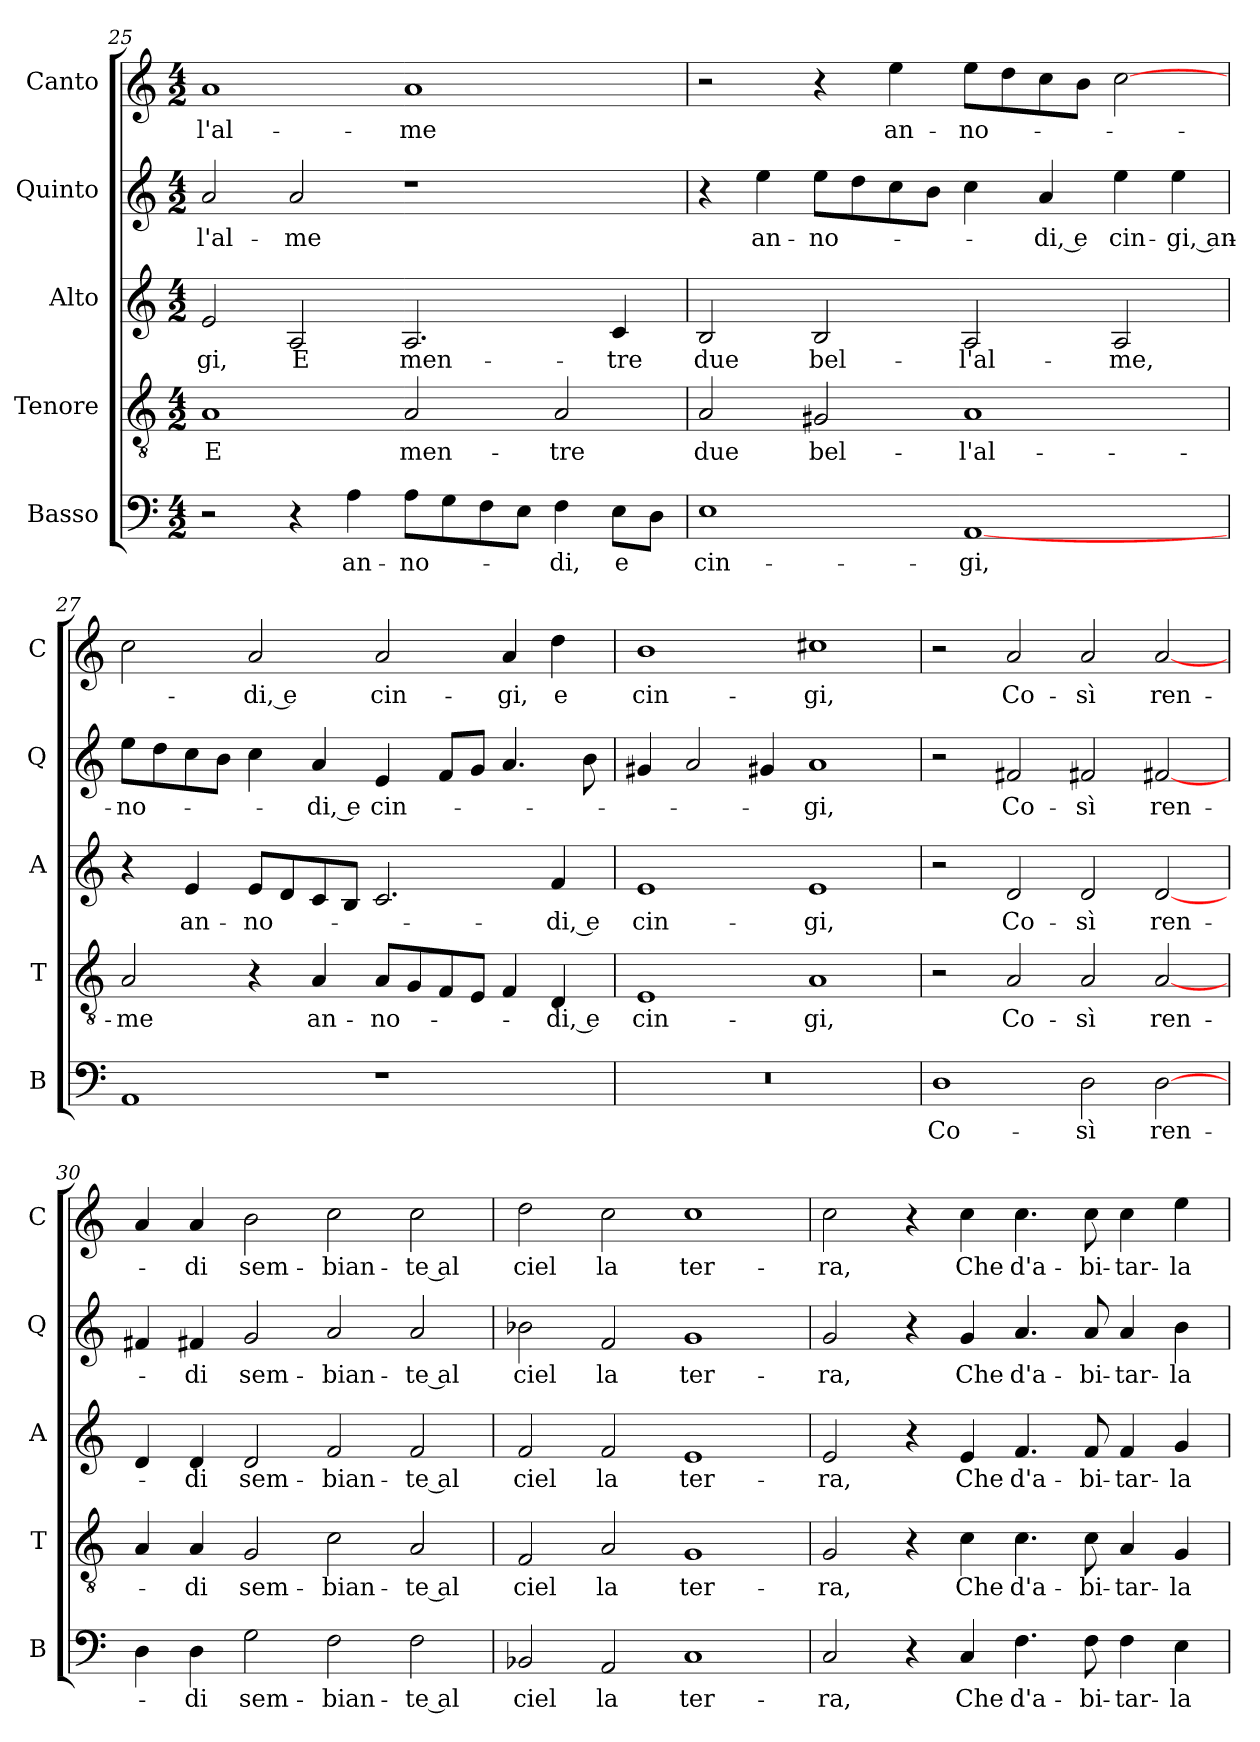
**kern	**text	**kern	**text	**kern	**text	**kern	**text	**kern	**text
*part5	*part5	*part4	*part4	*part3	*part3	*part2	*part2	*part1	*part1
*staff5	*staff5	*staff4	*staff4	*staff3	*staff3	*staff2	*staff2	*staff1	*staff1
*I"Basso	*	*I"Tenore	*	*I"Alto	*	*I"Quinto	*	*I"Canto	*
*I'B	*	*I'T	*	*I'A	*	*I'Q	*	*I'C	*
*clefF4	*	*clefGv2	*	*clefG2	*	*clefG2	*	*clefG2	*
*k[]	*	*k[]	*	*k[]	*	*k[]	*	*k[]	*
*C:	*	*C:	*	*C:	*	*C:	*	*C:	*
*M4/2	*	*M4/2	*	*M4/2	*	*M4/2	*	*M4/2	*
=25	=25	=25	=25	=25	=25	=25	=25	=25	=25
2r	.	1A	E	2e	-gi,	2a	-l'al-	1a	-l'al-
4r	.	.	.	2A	E	2a	-me	.	.
4A	an-	.	.	.	.	.	.	.	.
8AL	-no-	2A	men-	2.A	men-	1r	.	1a	-me
8G	.	.	.	.	.	.	.	.	.
8F	.	.	.	.	.	.	.	.	.
8EJ	.	.	.	.	.	.	.	.	.
4F	-di,	2A	-tre	.	.	.	.	.	.
8EL	e	.	.	4c	-tre	.	.	.	.
8DJ	.	.	.	.	.	.	.	.	.
=26	=26	=26	=26	=26	=26	=26	=26	=26	=26
1E	cin-	2A	due	2B	due	4r	.	2r	.
.	.	.	.	.	.	4ee	an-	.	.
.	.	2G#X	bel-	2B	bel-	8eeL	-no-	4r	.
.	.	.	.	.	.	8dd	.	.	.
.	.	.	.	.	.	8cc	.	4ee	an-
.	.	.	.	.	.	8bJ	.	.	.
[1AA	-gi,	1A	-l'al-	2A	-l'al-	4cc	.	8eeL	-no-
.	.	.	.	.	.	.	.	8dd	.
.	.	.	.	.	.	4a	-di, e	8cc	.
.	.	.	.	.	.	.	.	8bJ	.
.	.	.	.	2A	-me,	4ee	cin-	[2cc	.
.	.	.	.	.	.	4ee	-gi, an-	.	.
=27	=27	=27	=27	=27	=27	=27	=27	=27	=27
1AA	.	2A	-me	4r	.	8eeL	-no-	2cc	.
.	.	.	.	.	.	8dd	.	.	.
.	.	.	.	4e	an-	8cc	.	.	.
.	.	.	.	.	.	8bJ	.	.	.
.	.	4r	.	8eL	-no-	4cc	.	2a	-di, e
.	.	.	.	8d	.	.	.	.	.
.	.	4A	an-	8c	.	4a	-di, e	.	.
.	.	.	.	8BJ	.	.	.	.	.
1r	.	8AL	-no-	2.c	.	4e	cin-	2a	cin-
.	.	8G	.	.	.	.	.	.	.
.	.	8F	.	.	.	8fL	.	.	.
.	.	8EJ	.	.	.	8gJ	.	.	.
.	.	4F	.	.	.	4.a	.	4a	-gi,
.	.	4D	-di, e	4f	-di, e	.	.	4dd	e
.	.	.	.	.	.	8b	.	.	.
=28	=28	=28	=28	=28	=28	=28	=28	=28	=28
0r	.	1E	cin-	1e	cin-	4g#X	.	1b	cin-
.	.	.	.	.	.	2a	.	.	.
.	.	.	.	.	.	4g#X	.	.	.
.	.	1A	-gi,	1e	-gi,	1a	-gi,	1cc#X	-gi,
=29	=29	=29	=29	=29	=29	=29	=29	=29	=29
1D	Co-	2r	.	2r	.	2r	.	2r	.
.	.	2A	Co-	2d	Co-	2f#X	Co-	2a	Co-
2D	-sì	2A	-sì	2d	-sì	2f#X	-sì	2a	-sì
[2D	ren-	[2A	ren-	[2d	ren-	[2f#X	ren-	[2a	ren-
=30	=30	=30	=30	=30	=30	=30	=30	=30	=30
4D	.	4A	.	4d	.	4f#X	.	4a	.
4D	-di	4A	-di	4d	-di	4f#X	-di	4a	-di
2G	sem-	2G	sem-	2d	sem-	2g	sem-	2b	sem-
2F	-bian-	2c	-bian-	2f	-bian-	2a	-bian-	2cc	-bian-
2F	-te al	2A	-te al	2f	-te al	2a	-te al	2cc	-te al
=31	=31	=31	=31	=31	=31	=31	=31	=31	=31
2BB-X	ciel	2F	ciel	2f	ciel	2b-X	ciel	2dd	ciel
2AA	la	2A	la	2f	la	2f	la	2cc	la
1C	ter-	1G	ter-	1e	ter-	1g	ter-	1cc	ter-
=32	=32	=32	=32	=32	=32	=32	=32	=32	=32
2C	-ra,	2G	-ra,	2e	-ra,	2g	-ra,	2cc	-ra,
4r	.	4r	.	4r	.	4r	.	4r	.
4C	Che	4c	Che	4e	Che	4g	Che	4cc	Che
4.F	d'a-	4.c	d'a-	4.f	d'a-	4.a	d'a-	4.cc	d'a-
8F	-bi-	8c	-bi-	8f	-bi-	8a	-bi-	8cc	-bi-
4F	-tar-	4A	-tar-	4f	-tar-	4a	-tar-	4cc	-tar-
4E	-la	4G	-la	4g	-la	4b	-la	4ee	-la
=	=	=	=	=	=	=	=	=	=
*-	*-	*-	*-	*-	*-	*-	*-	*-	*-
